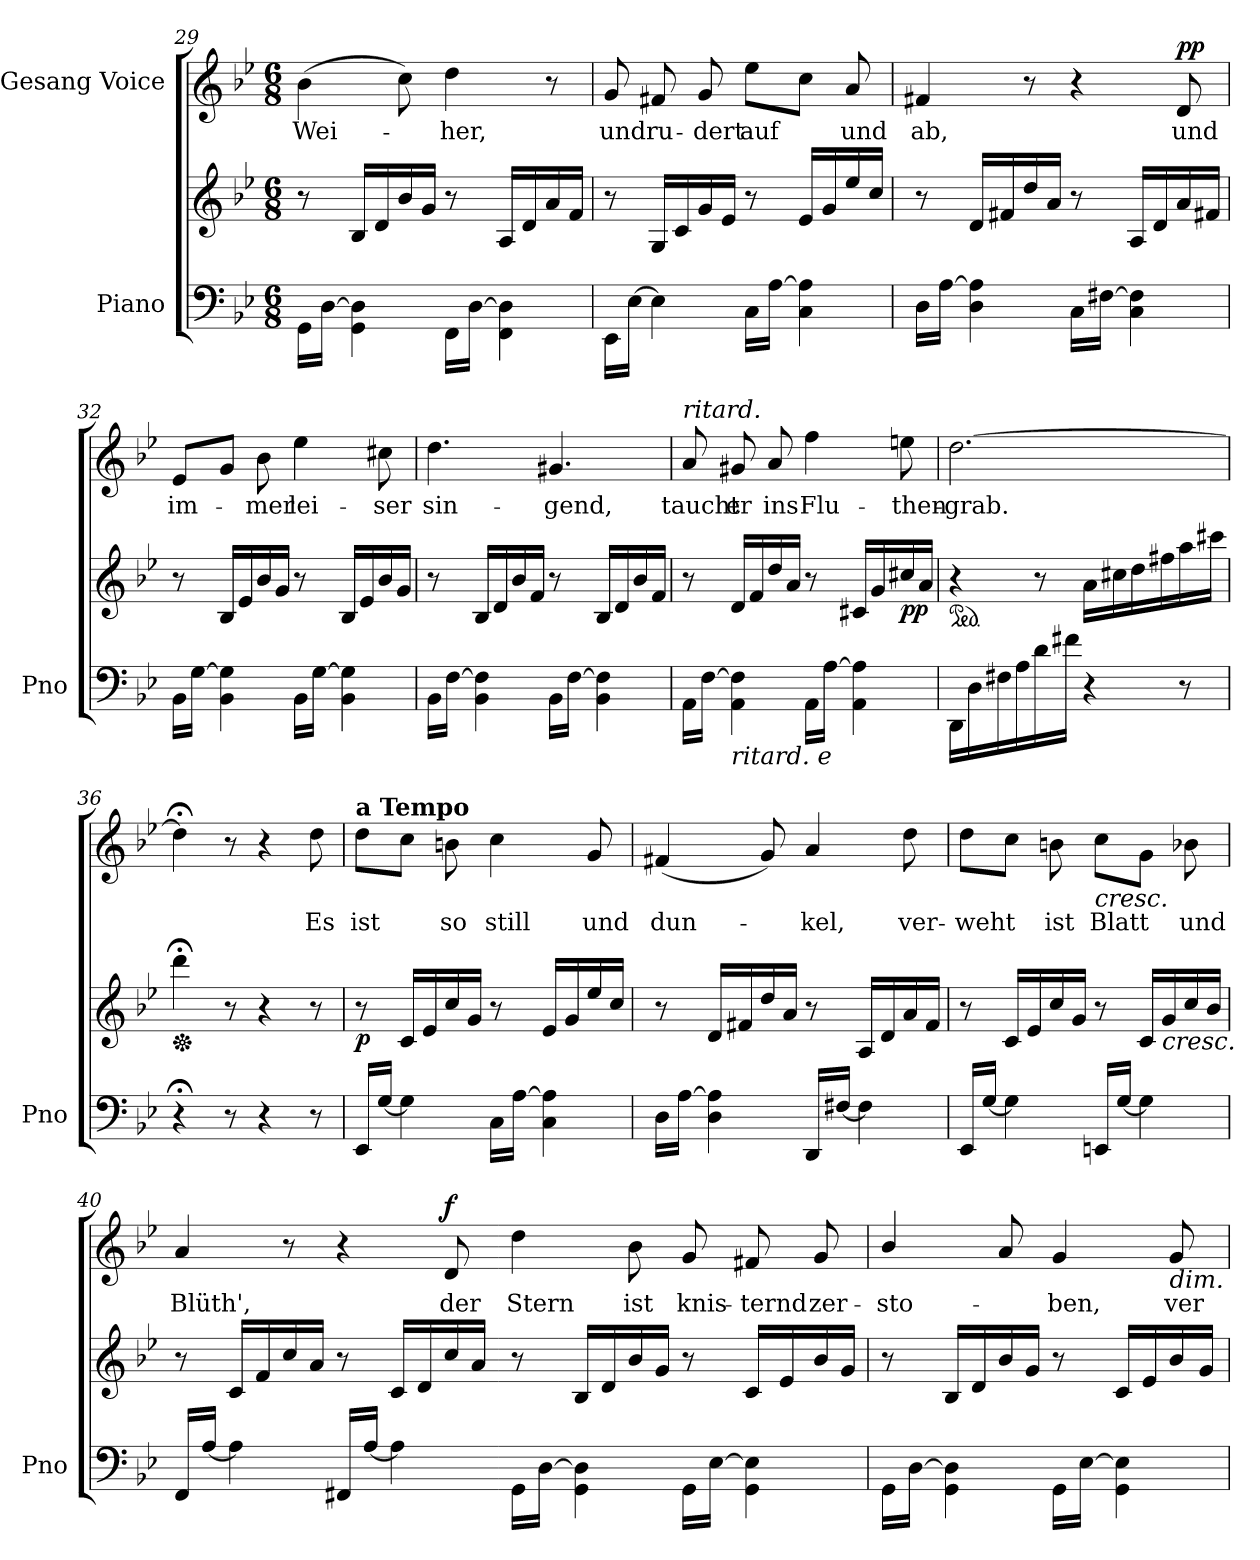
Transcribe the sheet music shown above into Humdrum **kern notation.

**kern	**kern	**dynam	**kern	**text	**dynam
*part2	*part2	*part2	*part1	*part1	*part1
*staff3	*staff2	*staff2/3	*staff1	*staff1	*staff1
*I"Piano	*	*	*I"Gesang Voice	*	*
*I'Pno	*	*	*	*	*
*clefF4	*clefG2	*	*clefG2	*	*
*k[b-e-]	*k[b-e-]	*	*k[b-e-]	*	*
*M6/8	*M6/8	*	*M6/8	*	*
=29	=29	=29	=29	=29	=29
!	!	!	!	!LO:LY:b	!
16GG\LL	8r	.	(4b-\	Wei-	.
[16D\JJ	.	.	.	.	.
4GG\ 4D\]	16B-/LL	.	.	.	.
.	16d/	.	.	.	.
.	16b-/	.	8cc\)	.	.
.	16g/JJ	.	.	.	.
!	!	!	!	!LO:LY:b	!
16FF\LL	8r	.	4dd\	-her,	.
[16D\JJ	.	.	.	.	.
4FF\ 4D\]	16A/LL	.	.	.	.
.	16d/	.	.	.	.
.	16a/	.	8r	.	.
.	16f/JJ	.	.	.	.
!!LO:LB:g=z
=30	=30	=30	=30	=30	=30
!	!	!	!	!LO:LY:b	!
16EE-\LL	8r	.	8g/	und	.
[16E-\JJ	.	.	.	.	.
!	!	!	!	!LO:LY:b	!
4E-\]	16G/LL	.	8f#X/	ru-	.
.	16c/	.	.	.	.
!	!	!	!	!LO:LY:b	!
.	16g/	.	8g/	-dert	.
.	16e-/JJ	.	.	.	.
!	!	!	!	!LO:LY:b	!
16C\LL	8r	.	8ee-\L	auf	.
[16A\JJ	.	.	.	.	.
4C\ 4A\]	16e-/LL	.	8cc\J	.	.
.	16g/	.	.	.	.
!	!	!	!	!LO:LY:b	!
.	16ee-/	.	8a/	und	.
.	16cc/JJ	.	.	.	.
!!LO:LB:g=z
=31	=31	=31	=31	=31	=31
!	!	!	!	!LO:LY:b	!
16D\LL	8r	.	4f#X/	ab,	.
[16A\JJ	.	.	.	.	.
4D\ 4A\]	16d/LL	.	.	.	.
.	16f#X/	.	.	.	.
.	16dd/	.	8r	.	.
.	16a/JJ	.	.	.	.
16C\LL	8r	.	4r	.	.
[16F#X\JJ	.	.	.	.	.
4C\ 4F#\]	16A/LL	.	.	.	.
.	16d/	.	.	.	.
!	!	!	!	!LO:LY:b	!LO:DY:b
.	16a/	.	8d/	und	pp
.	16f#X/JJ	.	.	.	.
=32	=32	=32	=32	=32	=32
!	!	!	!	!LO:LY:b	!
16BB-\LL	8r	.	8e-/L	im-	.
[16G\JJ	.	.	.	.	.
4BB-\ 4G\]	16B-/LL	.	8g/J	.	.
.	16e-/	.	.	.	.
!	!	!	!	!LO:LY:b	!
.	16b-/	.	8b-\	-mer	.
.	16g/JJ	.	.	.	.
!	!	!	!	!LO:LY:b	!
16BB-\LL	8r	.	4ee-\	lei-	.
[16G\JJ	.	.	.	.	.
4BB-\ 4G\]	16B-/LL	.	.	.	.
.	16e-/	.	.	.	.
!	!	!	!	!LO:LY:b	!
.	16b-/	.	8cc#X\	-ser	.
.	16g/JJ	.	.	.	.
!!LO:LB:g=z
=33	=33	=33	=33	=33	=33
!	!	!	!	!LO:LY:b	!
16BB-\LL	8r	.	4.dd\	sin-	.
[16F\JJ	.	.	.	.	.
4BB-\ 4F\]	16B-/LL	.	.	.	.
.	16d/	.	.	.	.
.	16b-/	.	.	.	.
.	16f/JJ	.	.	.	.
!	!	!	!	!LO:LY:b	!
16BB-\LL	8r	.	4.g#X/	-gend,	.
[16F\JJ	.	.	.	.	.
4BB-\ 4F\]	16B-/LL	.	.	.	.
.	16d/	.	.	.	.
.	16b-/	.	.	.	.
.	16f/JJ	.	.	.	.
!!LO:PB:g=z
=34	=34	=34	=34	=34	=34
!	!	!	!LO:TX:a:i:t=ritard.	!	!
!	!	!	!	!LO:LY:b	!
16AA\LL	8r	.	8a/	taucht	.
[16F\JJ	.	.	.	.	.
!LO:TX:b:i:t=ritard.         e	!	!	!	!	!
!	!	!	!	!LO:LY:b	!
4AA\ 4F\]	16d/LL	.	8g#X/	er	.
.	16f/	.	.	.	.
!	!	!	!	!LO:LY:b	!
.	16dd/	.	8a/	ins	.
.	16a/JJ	.	.	.	.
!	!	!	!	!LO:LY:b	!
16AA\LL	8r	.	4ff\	Flu-	.
[16A\JJ	.	.	.	.	.
4AA\ 4A\]	16c#X/LL	.	.	.	.
.	16g/	.	.	.	.
!	!	!LO:DY:b	!	!LO:LY:b	!
.	16cc#X/	pp	8een\	-then-	.
.	16a/JJ	.	.	.	.
=35	=35	=35	=35	=35	=35
*	*ped	*	*	*	*
!	!	!	!	!LO:LY:b	!
16DD\LL	4r	.	[2.dd\	-grab.	.
16D\	.	.	.	.	.
16F#X\	.	.	.	.	.
16A\	.	.	.	.	.
16d\	8r	.	.	.	.
16f#X\JJ	.	.	.	.	.
4r	16a\LL	.	.	.	.
.	16cc#X\	.	.	.	.
.	16dd\	.	.	.	.
.	16ff#X\	.	.	.	.
8r	16aa\	.	.	.	.
.	16ccc#X\JJ	.	.	.	.
=36	=36	=36	=36	=36	=36
*	*Xped	*	*	*	*
4r;<	4ddd;<\	.	4dd;<\]	.	.
8r	8r	.	8r	.	.
4r	4r	.	4r	.	.
!	!	!	!	!LO:LY:b	!
8r	8r	.	8dd\	Es	.
!!LO:LB:g=z
=37	=37	=37	=37	=37	=37
!	!	!	!LO:TX:a:B:t=a Tempo	!	!
!	!	!LO:DY:b	!	!LO:LY:b	!
16EE-/LL	8r	p	8dd\L	ist	.
[16G/JJ	.	.	.	.	.
4G\]	16c/LL	.	8cc\J	.	.
.	16e-/	.	.	.	.
!	!	!	!	!LO:LY:b	!
.	16cc/	.	8bn\	so	.
.	16g/JJ	.	.	.	.
!	!	!	!	!LO:LY:b	!
16C\LL	8r	.	4cc\	still	.
[16A\JJ	.	.	.	.	.
4C\ 4A\]	16e-/LL	.	.	.	.
.	16g/	.	.	.	.
!	!	!	!	!LO:LY:b	!
.	16ee-/	.	8g/	und	.
.	16cc/JJ	.	.	.	.
!!LO:LB:g=z
=38	=38	=38	=38	=38	=38
!	!	!	!	!LO:LY:b	!
16D\LL	8r	.	(4f#X/	dun-	.
[16A\JJ	.	.	.	.	.
4D\ 4A\]	16d/LL	.	.	.	.
.	16f#X/	.	.	.	.
.	16dd/	.	8g/)	.	.
.	16a/JJ	.	.	.	.
!	!	!	!	!LO:LY:b	!
16DD/LL	8r	.	4a/	-kel,	.
[16F#X/JJ	.	.	.	.	.
4F#\]	16A/LL	.	.	.	.
.	16d/	.	.	.	.
!	!	!	!	!LO:LY:b	!
.	16a/	.	8dd\	ver-	.
.	16f#/JJ	.	.	.	.
=39	=39	=39	=39	=39	=39
!	!	!	!	!LO:LY:b	!
16EE-/LL	8r	.	8dd\L	-weht	.
[16G/JJ	.	.	.	.	.
4G\]	16c/LL	.	8cc\J	.	.
.	16e-/	.	.	.	.
!	!	!	!	!LO:LY:b	!
.	16cc/	.	8bn\	ist	.
.	16g/JJ	.	.	.	.
!	!	!	!LO:TX:b:i:t=cresc.	!	!
!	!	!	!	!LO:LY:b	!
16EEn/LL	8r	.	8cc\L	Blatt	.
[16G/JJ	.	.	.	.	.
4G\]	16c/LL	.	8g\J	.	.
!	!LO:TX:b:i:t=cresc.	!	!	!	!
.	16g/	.	.	.	.
!	!	!	!	!LO:LY:b	!
.	16cc/	.	8b-X\	und	.
.	16b-/JJ	.	.	.	.
!!LO:LB:g=z
=40	=40	=40	=40	=40	=40
!	!	!	!	!LO:LY:b	!
16FF/LL	8r	.	4a/	Blüth',	.
[16A/JJ	.	.	.	.	.
4A\]	16c/LL	.	.	.	.
.	16f/	.	.	.	.
.	16cc/	.	8r	.	.
.	16a/JJ	.	.	.	.
16FF#X/LL	8r	.	4r	.	.
[16A/JJ	.	.	.	.	.
4A\]	16c/LL	.	.	.	.
.	16d/	.	.	.	.
!	!	!	!	!LO:LY:b	!LO:DY:b
.	16cc/	.	8d/	der	f
.	16a/JJ	.	.	.	.
!!LO:PB:g=z
=41-	=41-	=41-	=41-	=41-	=41-
!	!	!	!	!LO:LY:b	!
16GG\LL	8r	.	4dd\	Stern	.
[16D\JJ	.	.	.	.	.
4GG\ 4D\]	16B-/LL	.	.	.	.
.	16d/	.	.	.	.
!	!	!	!	!LO:LY:b	!
.	16b-/	.	8b-\	ist	.
.	16g/JJ	.	.	.	.
!	!	!	!	!LO:LY:b	!
16GG\LL	8r	.	8g/	knis-	.
[16E-\JJ	.	.	.	.	.
!	!	!	!	!LO:LY:b	!
4GG\ 4E-\]	16c/LL	.	8f#X/	-ternd	.
.	16e-/	.	.	.	.
!	!	!	!	!LO:LY:b	!
.	16b-/	.	8g/	zer-	.
.	16g/JJ	.	.	.	.
=42	=42	=42	=42	=42	=42
!	!	!	!	!LO:LY:b	!
16GG\LL	8r	.	4b-/	-sto-	.
[16D\JJ	.	.	.	.	.
4GG\ 4D\]	16B-/LL	.	.	.	.
.	16d/	.	.	.	.
.	16b-/	.	8a/	.	.
.	16g/JJ	.	.	.	.
!	!	!	!	!LO:LY:b	!
16GG\LL	8r	.	4g/	-ben,	.
[16E-\JJ	.	.	.	.	.
4GG\ 4E-\]	16c/LL	.	.	.	.
.	16e-/	.	.	.	.
!	!	!	!LO:TX:b:i:t=dim.	!	!
!	!	!	!	!LO:LY:b	!
.	16b-/	.	8g/	ver-	.
.	16g/JJ	.	.	.	.
=	=	=	=	=	=
*-	*-	*-	*-	*-	*-
